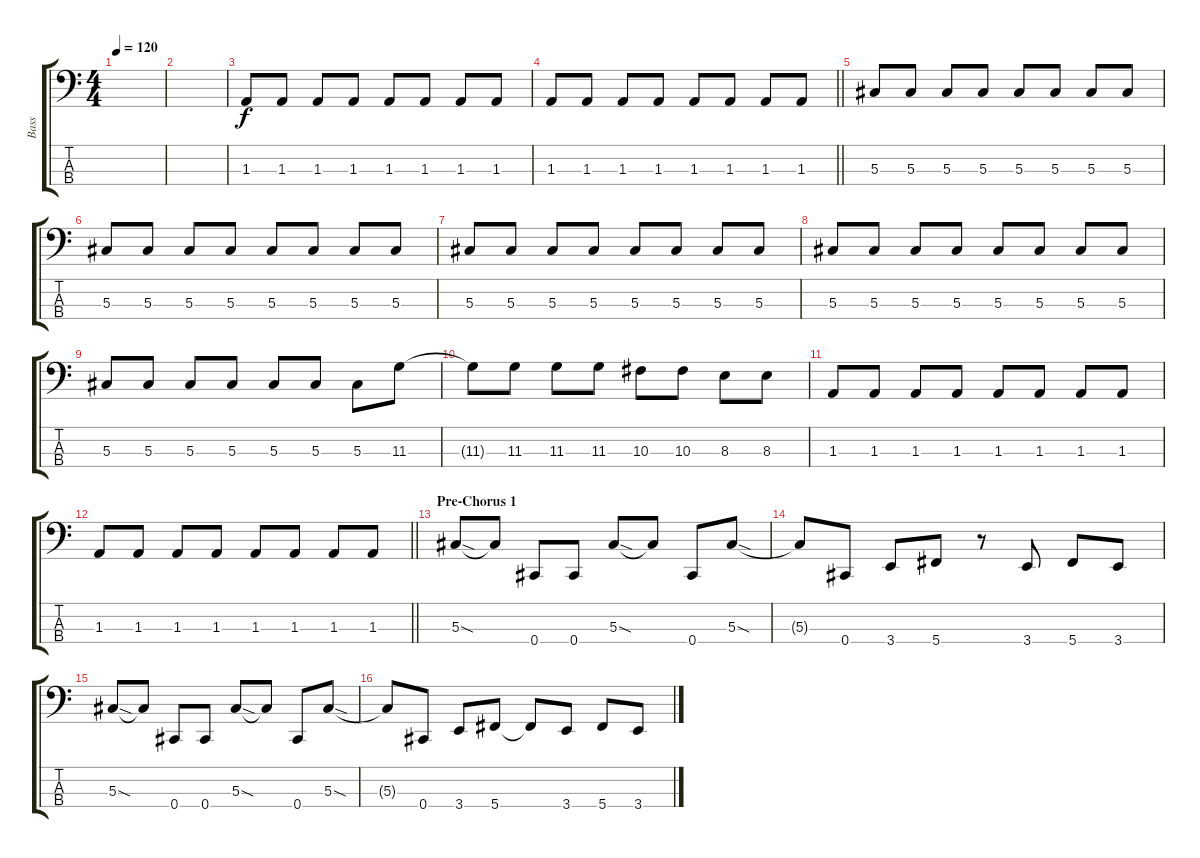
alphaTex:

\track ("Bass" "Bass") {instrument electricbasspick}
\staff {score tabs}
\tuning (Gb2 Db2 Ab1 Db1) {hide}
\ts (4 4)
\tempo 120
\clef f4
\ks c
|
|
1.3.8 1.3.8 1.3.8 1.3.8 1.3.8 1.3.8 1.3.8 1.3.8 |
\barLineRight lightlight
1.3.8 1.3.8 1.3.8 1.3.8 1.3.8 1.3.8 1.3.8 1.3.8 |
5.3.8 5.3.8 5.3.8 5.3.8 5.3.8 5.3.8 5.3.8 5.3.8 |
5.3.8 5.3.8 5.3.8 5.3.8 5.3.8 5.3.8 5.3.8 5.3.8 |
5.3.8 5.3.8 5.3.8 5.3.8 5.3.8 5.3.8 5.3.8 5.3.8 |
5.3.8 5.3.8 5.3.8 5.3.8 5.3.8 5.3.8 5.3.8 5.3.8 |
5.3.8 5.3.8 5.3.8 5.3.8 5.3.8 5.3.8 5.3.8 11.3.8 |
11.3{t}.8 11.3.8 11.3.8 11.3.8 10.3.8 10.3.8 8.3.8 8.3.8 |
1.3.8 1.3.8 1.3.8 1.3.8 1.3.8 1.3.8 1.3.8 1.3.8 |
\barLineRight lightlight
1.3.8 1.3.8 1.3.8 1.3.8 1.3.8 1.3.8 1.3.8 1.3.8 |
\section ("" "Pre-Chorus 1")
5.3{sod}.8 5.3{t}.8 0.4.8 0.4.8 5.3{sod}.8 5.3{t}.8 0.4.8 5.3{sod}.8 |
5.3{t}.8 0.4.8 3.4.8 5.4.8 r.8 3.4.8 5.4.8 3.4.8 |
5.3{sod}.8 5.3{t}.8 0.4.8 0.4.8 5.3{sod}.8 5.3{t}.8 0.4.8 5.3{sod}.8 |
5.3{t}.8 0.4.8 3.4.8 5.4.8 5.4{t}.8 3.4.8 5.4.8 3.4.8
